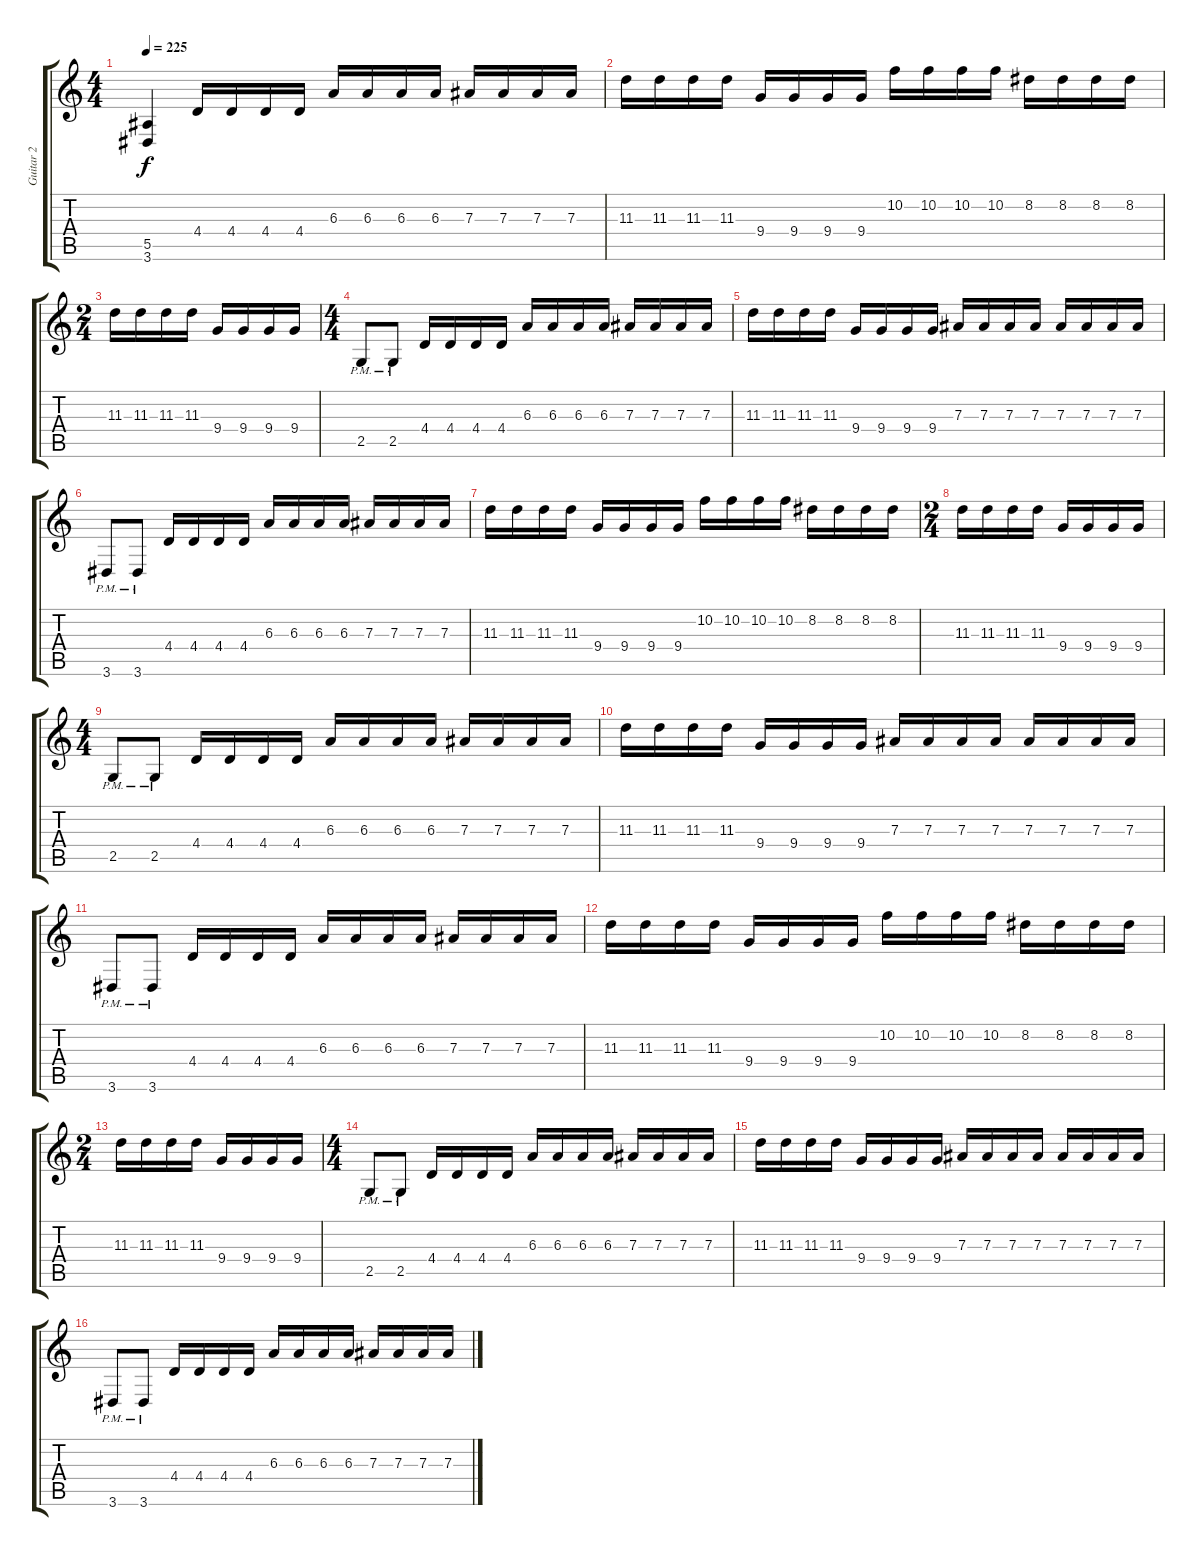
\track ("Guitar 2" "Guitar 2") {instrument distortionguitar}
\staff {score tabs}
\tuning (C4 G3 Eb3 Bb2 F2 C2) {hide}
\ts (4 4)
\tempo 225
\clef g2
\ks c
(5.5 3.6).4{dy f} 4.4.16 4.4.16 4.4.16 4.4.16 6.3.16 6.3.16 6.3.16 6.3.16 7.3.16 7.3.16 7.3.16 7.3.16 |
11.3.16 11.3.16 11.3.16 11.3.16 9.4.16 9.4.16 9.4.16 9.4.16 10.2.16 10.2.16 10.2.16 10.2.16 8.2.16 8.2.16 8.2.16 8.2.16 |
\ts (2 4)
11.3.16 11.3.16 11.3.16 11.3.16 9.4.16 9.4.16 9.4.16 9.4.16 |
\ts (4 4)
2.5{pm}.8 2.5{pm}.8 4.4.16 4.4.16 4.4.16 4.4.16 6.3.16 6.3.16 6.3.16 6.3.16 7.3.16 7.3.16 7.3.16 7.3.16 |
11.3.16 11.3.16 11.3.16 11.3.16 9.4.16 9.4.16 9.4.16 9.4.16 7.3.16 7.3.16 7.3.16 7.3.16 7.3.16 7.3.16 7.3.16 7.3.16 |
3.6{pm}.8 3.6{pm}.8 4.4.16 4.4.16 4.4.16 4.4.16 6.3.16 6.3.16 6.3.16 6.3.16 7.3.16 7.3.16 7.3.16 7.3.16 |
11.3.16 11.3.16 11.3.16 11.3.16 9.4.16 9.4.16 9.4.16 9.4.16 10.2.16 10.2.16 10.2.16 10.2.16 8.2.16 8.2.16 8.2.16 8.2.16 |
\ts (2 4)
11.3.16 11.3.16 11.3.16 11.3.16 9.4.16 9.4.16 9.4.16 9.4.16 |
\ts (4 4)
2.5{pm}.8 2.5{pm}.8 4.4.16 4.4.16 4.4.16 4.4.16 6.3.16 6.3.16 6.3.16 6.3.16 7.3.16 7.3.16 7.3.16 7.3.16 |
11.3.16 11.3.16 11.3.16 11.3.16 9.4.16 9.4.16 9.4.16 9.4.16 7.3.16 7.3.16 7.3.16 7.3.16 7.3.16 7.3.16 7.3.16 7.3.16 |
3.6{pm}.8 3.6{pm}.8 4.4.16 4.4.16 4.4.16 4.4.16 6.3.16 6.3.16 6.3.16 6.3.16 7.3.16 7.3.16 7.3.16 7.3.16 |
11.3.16 11.3.16 11.3.16 11.3.16 9.4.16 9.4.16 9.4.16 9.4.16 10.2.16 10.2.16 10.2.16 10.2.16 8.2.16 8.2.16 8.2.16 8.2.16 |
\ts (2 4)
11.3.16 11.3.16 11.3.16 11.3.16 9.4.16 9.4.16 9.4.16 9.4.16 |
\ts (4 4)
2.5{pm}.8 2.5{pm}.8 4.4.16 4.4.16 4.4.16 4.4.16 6.3.16 6.3.16 6.3.16 6.3.16 7.3.16 7.3.16 7.3.16 7.3.16 |
11.3.16 11.3.16 11.3.16 11.3.16 9.4.16 9.4.16 9.4.16 9.4.16 7.3.16 7.3.16 7.3.16 7.3.16 7.3.16 7.3.16 7.3.16 7.3.16 |
3.6{pm}.8 3.6{pm}.8 4.4.16 4.4.16 4.4.16 4.4.16 6.3.16 6.3.16 6.3.16 6.3.16 7.3.16 7.3.16 7.3.16 7.3.16
